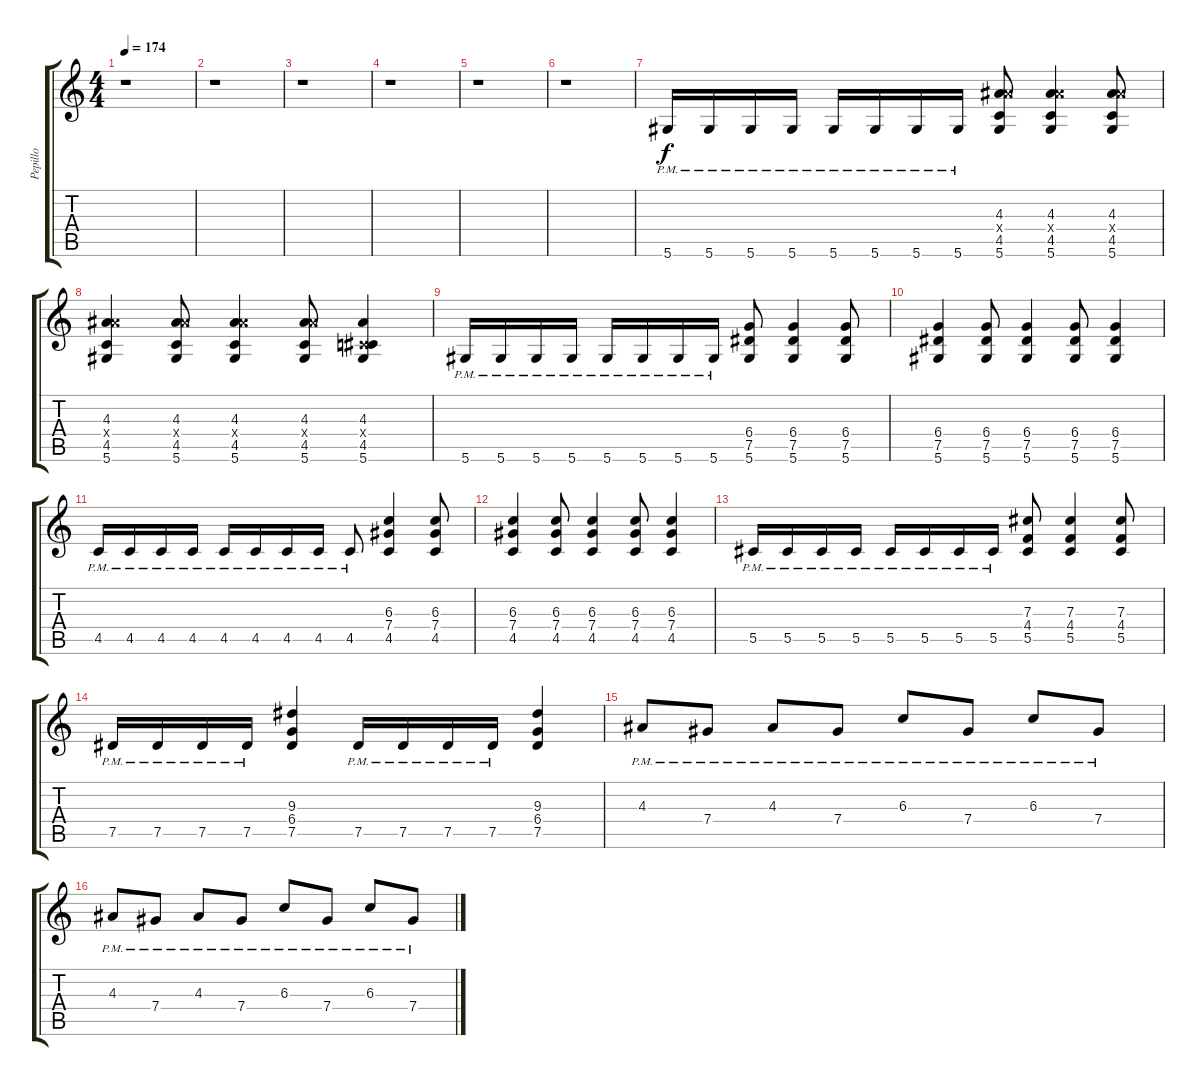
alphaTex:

\track ("Pepillo" "Pepillo") {instrument overdrivenguitar}
\staff {score tabs}
\tuning (Eb4 Bb3 Gb3 Db3 Ab2 Eb2) {hide}
\ts (4 4)
\tempo 174
\clef g2
\ks c
r.1{dy f} |
r.1 |
r.1 |
r.1 |
r.1 |
r.1 |
5.6{pm}.16 5.6{pm}.16 5.6{pm}.16 5.6{pm}.16 5.6{pm}.16 5.6{pm}.16 5.6{pm}.16 5.6{pm}.16 (4.3 9.4{x} 4.5 5.6).8 (4.3 9.4{x} 4.5 5.6).4 (4.3 9.4{x} 4.5 5.6).8 |
(4.3 9.4{x} 4.5 5.6).4 (4.3 9.4{x} 4.5 5.6).8 (4.3 9.4{x} 4.5 5.6).4 (4.3 9.4{x} 4.5 5.6).8 (4.3 0.4{x} 4.5 5.6).4 |
5.6{pm}.16 5.6{pm}.16 5.6{pm}.16 5.6{pm}.16 5.6{pm}.16 5.6{pm}.16 5.6{pm}.16 5.6{pm}.16 (6.4 7.5 5.6).8 (6.4 7.5 5.6).4 (6.4 7.5 5.6).8 |
(6.4 7.5 5.6).4 (6.4 7.5 5.6).8 (6.4 7.5 5.6).4 (6.4 7.5 5.6).8 (6.4 7.5 5.6).4 |
4.5{pm}.16 4.5{pm}.16 4.5{pm}.16 4.5{pm}.16 4.5{pm}.16 4.5{pm}.16 4.5{pm}.16 4.5{pm}.16 4.5{pm}.8 (6.3 7.4 4.5).4 (6.3 7.4 4.5).8 |
(6.3 7.4 4.5).4 (6.3 7.4 4.5).8 (6.3 7.4 4.5).4 (6.3 7.4 4.5).8 (6.3 7.4 4.5).4 |
5.5{pm}.16 5.5{pm}.16 5.5{pm}.16 5.5{pm}.16 5.5{pm}.16 5.5{pm}.16 5.5{pm}.16 5.5{pm}.16 (7.3 4.4 5.5).8 (7.3 4.4 5.5).4 (7.3 4.4 5.5).8 |
7.5{pm}.16 7.5{pm}.16 7.5{pm}.16 7.5{pm}.16 (9.3 6.4 7.5).4 7.5{pm}.16 7.5{pm}.16 7.5{pm}.16 7.5{pm}.16 (9.3 6.4 7.5).4 |
4.3{pm}.8 7.4{pm}.8 4.3{pm}.8 7.4{pm}.8 6.3{pm}.8 7.4{pm}.8 6.3{pm}.8 7.4{pm}.8 |
4.3{pm}.8 7.4{pm}.8 4.3{pm}.8 7.4{pm}.8 6.3{pm}.8 7.4{pm}.8 6.3{pm}.8 7.4{pm}.8
